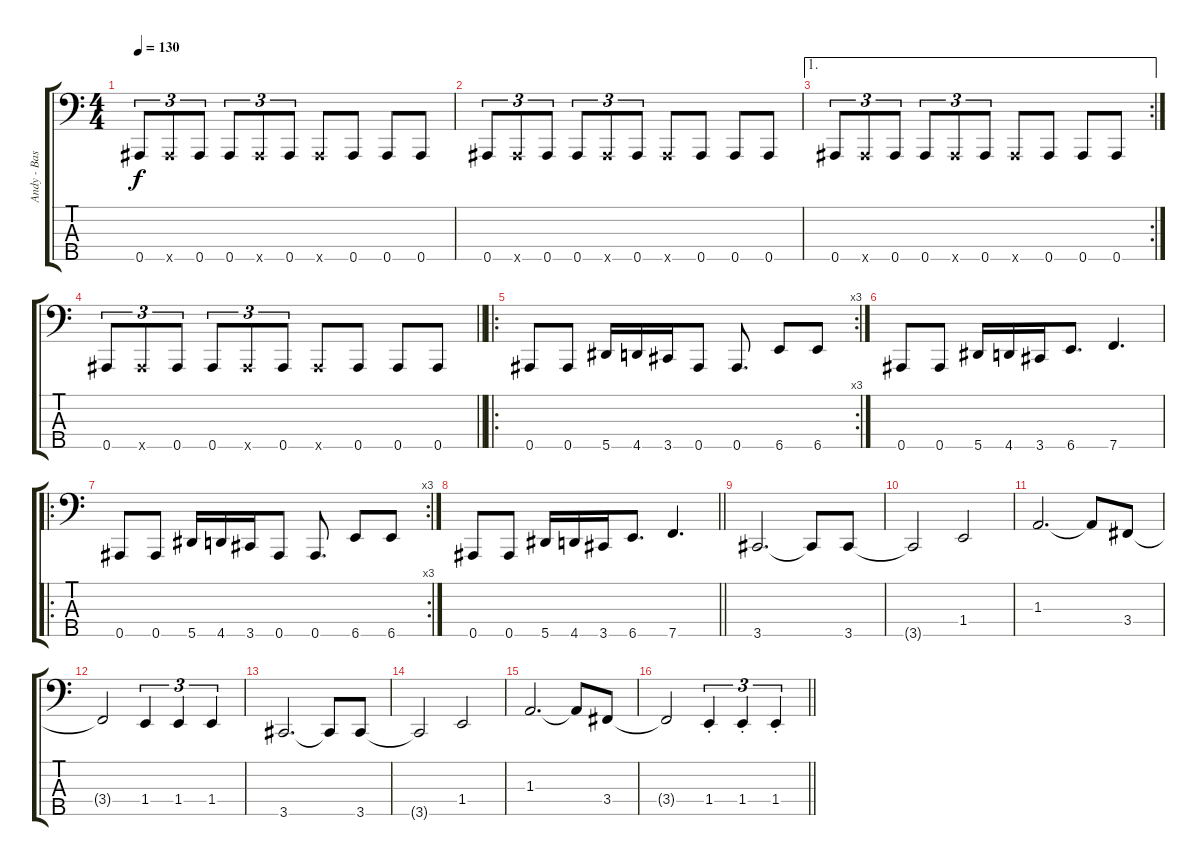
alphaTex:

\track ("Andy - Bass" "Andy - Bas") {instrument electricbasspick}
\staff {score tabs}
\tuning (Gb2 Db2 Ab1 Eb1 Bb0) {hide}
\ts (4 4)
\tempo 130
\clef f4
\ks c
0.5.8{tu (3 2) dy f} 0.5{x}.8{tu (3 2)} 0.5.8{tu (3 2)} 0.5.8{tu (3 2)} 0.5{x}.8{tu (3 2)} 0.5.8{tu (3 2)} 0.5{x}.8 0.5.8 0.5.8 0.5.8 |
0.5.8{tu (3 2)} 0.5{x}.8{tu (3 2)} 0.5.8{tu (3 2)} 0.5.8{tu (3 2)} 0.5{x}.8{tu (3 2)} 0.5.8{tu (3 2)} 0.5{x}.8 0.5.8 0.5.8 0.5.8 |
\ae 1
\rc 2
0.5.8{tu (3 2)} 0.5{x}.8{tu (3 2)} 0.5.8{tu (3 2)} 0.5.8{tu (3 2)} 0.5{x}.8{tu (3 2)} 0.5.8{tu (3 2)} 0.5{x}.8 0.5.8 0.5.8 0.5.8 |
\barLineRight lightlight
0.5.8{tu (3 2)} 0.5{x}.8{tu (3 2)} 0.5.8{tu (3 2)} 0.5.8{tu (3 2)} 0.5{x}.8{tu (3 2)} 0.5.8{tu (3 2)} 0.5{x}.8 0.5.8 0.5.8 0.5.8 |
\ro
\rc 3
\section ("" "")
0.5.8 0.5.8 5.5.16 4.5.16 3.5.16 0.5.8 0.5.8{d} 6.5.8 6.5.8 |
0.5.8 0.5.8 5.5.16 4.5.16 3.5.16 6.5.8{d} 7.5.4{d} |
\ro
\rc 3
0.5.8 0.5.8 5.5.16 4.5.16 3.5.16 0.5.8 0.5.8{d} 6.5.8 6.5.8 |
\barLineRight lightlight
0.5.8 0.5.8 5.5.16 4.5.16 3.5.16 6.5.8{d} 7.5.4{d} |
\section ("" "")
3.5.2{d} 3.5{t}.8 3.5.8 |
3.5{t}.2 1.4.2 |
1.3.2{d} 1.3{t}.8 3.4.8 |
3.4{t}.2 1.4.4{tu (3 2)} 1.4.4{tu (3 2)} 1.4.4{tu (3 2)} |
3.5.2{d} 3.5{t}.8 3.5.8 |
3.5{t}.2 1.4.2 |
1.3.2{d} 1.3{t}.8 3.4.8 |
\barLineRight lightlight
3.4{t}.2 1.4{st}.4{tu (3 2)} 1.4{st}.4{tu (3 2)} 1.4{st}.4{tu (3 2)}
